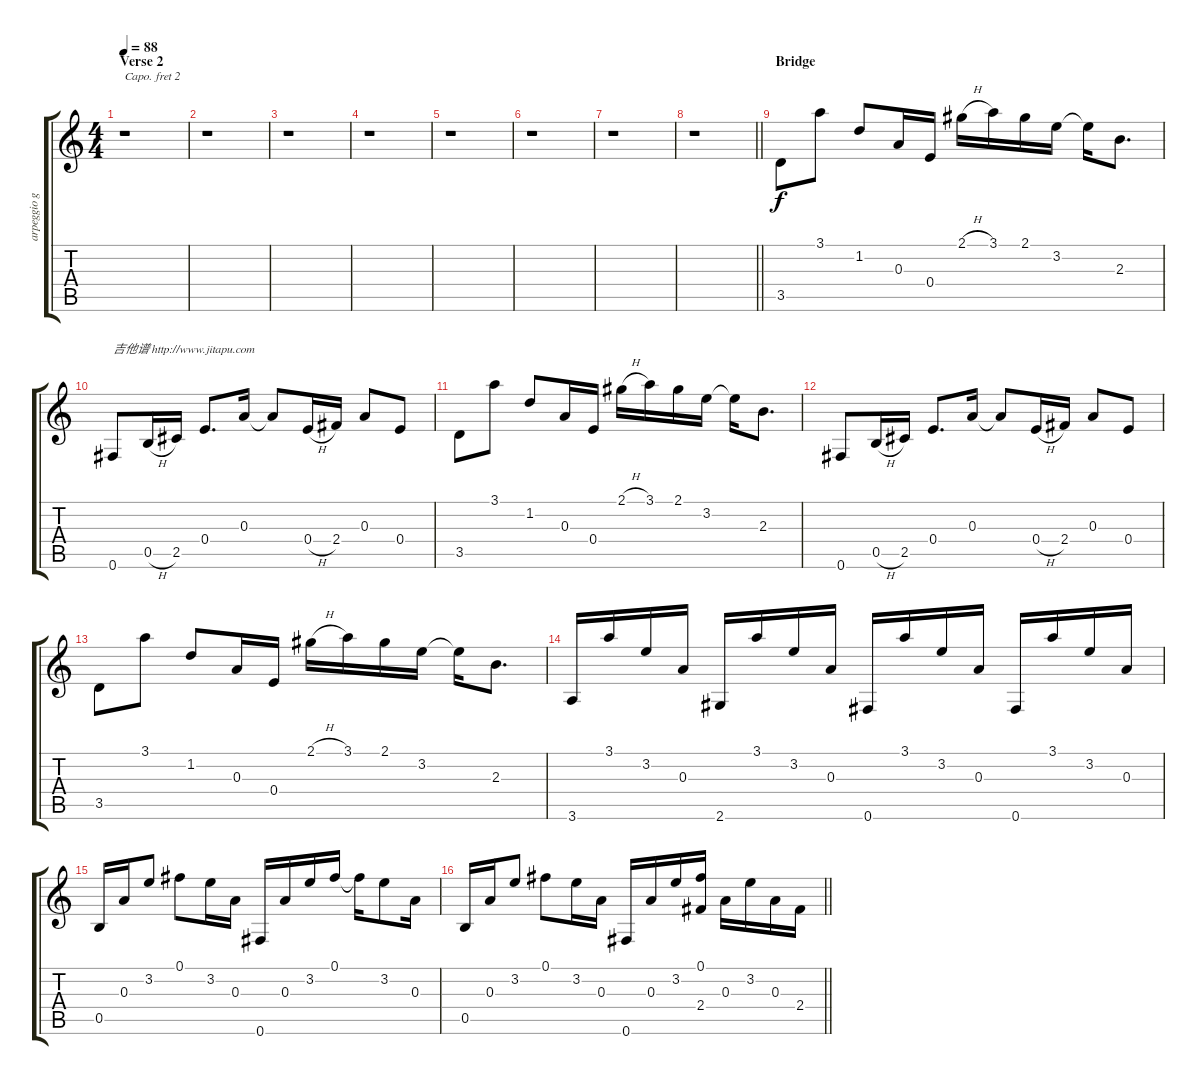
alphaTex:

\track ("arpeggio guitar" "arpeggio g") {instrument acousticguitarsteel}
\staff {score tabs}
\capo 2
\tuning (E4 B3 G3 D3 A2 E2) {hide}
\ts (4 4)
\section ("" "Verse 2")
\tempo 88
\clef g2
\ks c
r.1{dy f} |
r.1 |
r.1 |
r.1 |
r.1 |
r.1 |
r.1 |
\barLineRight lightlight
r.1 |
\section ("" "Bridge")
3.5.8 3.1.8 1.2.8 0.3.16 0.4.16 2.1{h}.16 3.1.16 2.1.16 3.2.16 3.2{t}.16 2.3.8{d} |
0.6.8{txt "吉他谱 http://www.jitapu.com"} 0.5{h}.16 2.5.16 0.4.8{d} 0.3.16 0.3{t}.8 0.4{h}.16 2.4.16 0.3.8 0.4.8 |
3.5.8 3.1.8 1.2.8 0.3.16 0.4.16 2.1{h}.16 3.1.16 2.1.16 3.2.16 3.2{t}.16 2.3.8{d} |
0.6.8 0.5{h}.16 2.5.16 0.4.8{d} 0.3.16 0.3{t}.8 0.4{h}.16 2.4.16 0.3.8 0.4.8 |
3.5.8 3.1.8 1.2.8 0.3.16 0.4.16 2.1{h}.16 3.1.16 2.1.16 3.2.16 3.2{t}.16 2.3.8{d} |
3.6.16 3.1.16 3.2.16 0.3.16 2.6.16 3.1.16 3.2.16 0.3.16 0.6.16 3.1.16 3.2.16 0.3.16 0.6.16 3.1.16 3.2.16 0.3.16 |
0.5.16 0.3.16 3.2.8 0.1.8 3.2.16 0.3.16 0.6.16 0.3.16 3.2.16 0.1.16 0.1{t}.16 3.2.8 0.3.16 |
\barLineRight lightlight
0.5.16 0.3.16 3.2.8 0.1.8 3.2.16 0.3.16 0.6.16 0.3.16 3.2.16 (0.1 2.4).16 0.3.16 3.2.16 0.3.16 2.4.16
